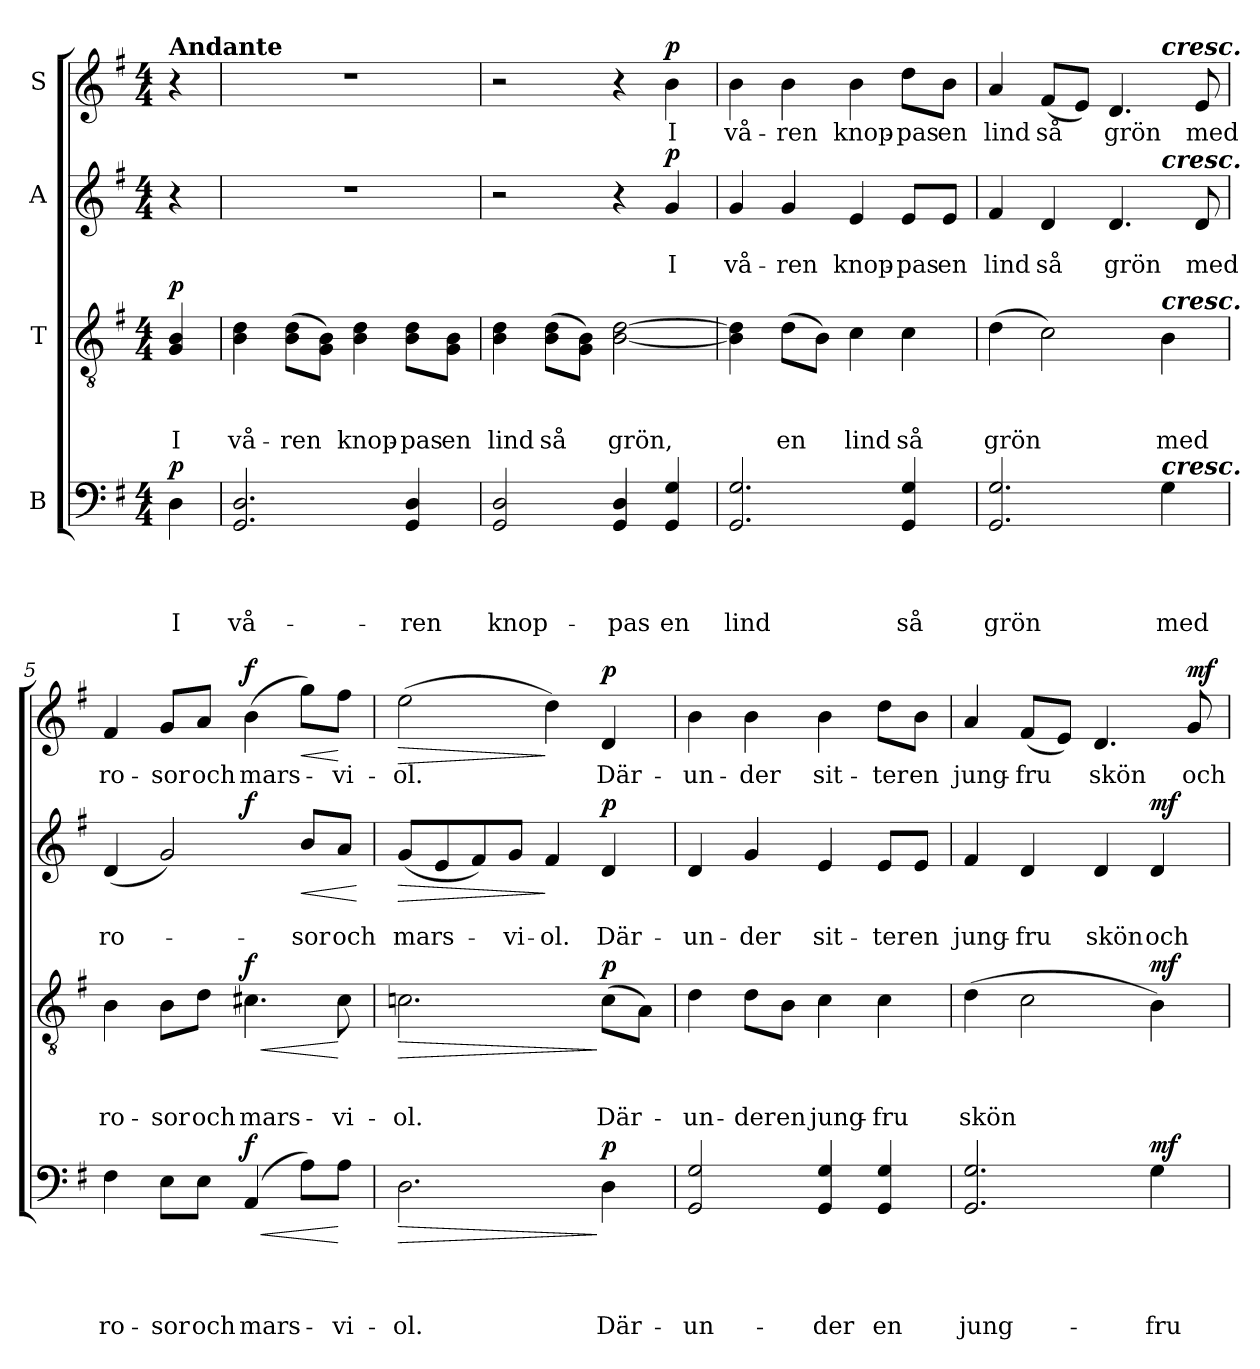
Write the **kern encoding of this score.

**kern	**text	**text	**text	**text	**dynam	**kern	**text	**text	**text	**dynam	**kern	**text	**text	**dynam	**kern	**text	**dynam
*part4	*part4	*part4	*part4	*part4	*part4	*part3	*part3	*part3	*part3	*part3	*part2	*part2	*part2	*part2	*part1	*part1	*part1
*staff4	*staff4	*staff4	*staff4	*staff4	*staff4	*staff3	*staff3	*staff3	*staff3	*staff3	*staff2	*staff2	*staff2	*staff2	*staff1	*staff1	*staff1
*I"B	*	*	*	*	*	*I"T	*	*	*	*	*I"A	*	*	*	*I"S	*	*
*clefF4	*	*	*	*	*	*clefGv2	*	*	*	*	*clefG2	*	*	*	*clefG2	*	*
*k[f#]	*	*	*	*	*	*k[f#]	*	*	*	*	*k[f#]	*	*	*	*k[f#]	*	*
*G:	*	*	*	*	*	*G:	*	*	*	*	*G:	*	*	*	*G:	*	*
*M4/4	*	*	*	*	*	*M4/4	*	*	*	*	*M4/4	*	*	*	*M4/4	*	*
=	=	=	=	=	=	=	=	=	=	=	=	=	=	=	=	=	=
!	!	!	!	!	!	!	!	!	!	!	!	!	!	!	!LO:TX:a:B:t=Andante	!	!
!	!	!	!	!LO:LY:b	!LO:DY:a	!	!	!	!LO:LY:b	!LO:DY:a	!	!	!	!	!	!	!
4D\	.	.	.	I	p	4G/ 4B/	.	.	I	p	4r	.	.	.	4r	.	.
=1	=1	=1	=1	=1	=1	=1	=1	=1	=1	=1	=1	=1	=1	=1	=1	=1	=1
!	!	!	!	!LO:LY:b	!	!	!	!	!LO:LY:b	!	!	!	!	!	!	!	!
2.GG/ 2.D/	.	.	.	vå-	.	4B\ 4d\	.	.	vå-	.	1r	.	.	.	1r	.	.
!	!	!	!	!	!	!	!	!	!LO:LY:b	!	!	!	!	!	!	!	!
.	.	.	.	.	.	(>8B\ 8d\L	.	.	-ren	.	.	.	.	.	.	.	.
.	.	.	.	.	.	8G\ 8B\J)	.	.	.	.	.	.	.	.	.	.	.
!	!	!	!	!	!	!	!	!	!LO:LY:b	!	!	!	!	!	!	!	!
.	.	.	.	.	.	4B\ 4d\	.	.	knop-	.	.	.	.	.	.	.	.
!	!	!	!	!LO:LY:b	!	!	!	!	!LO:LY:b	!	!	!	!	!	!	!	!
4GG/ 4D/	.	.	.	-ren	.	8B\ 8d\L	.	.	-pas	.	.	.	.	.	.	.	.
!	!	!	!	!	!	!	!	!	!LO:LY:b	!	!	!	!	!	!	!	!
.	.	.	.	.	.	8G\ 8B\J	.	.	en	.	.	.	.	.	.	.	.
=2	=2	=2	=2	=2	=2	=2	=2	=2	=2	=2	=2	=2	=2	=2	=2	=2	=2
!	!	!	!	!LO:LY:b	!	!	!	!	!LO:LY:b	!	!	!	!	!	!	!	!
2GG/ 2D/	.	.	.	knop-	.	4B\ 4d\	.	.	lind	.	2r	.	.	.	2r	.	.
!	!	!	!	!	!	!	!	!	!LO:LY:b	!	!	!	!	!	!	!	!
.	.	.	.	.	.	(>8B\ 8d\L	.	.	så	.	.	.	.	.	.	.	.
.	.	.	.	.	.	8G\ 8B\J)	.	.	.	.	.	.	.	.	.	.	.
!	!	!	!	!LO:LY:b	!	!	!	!	!LO:LY:b	!	!	!	!	!	!	!	!
4GG/ 4D/	.	.	.	-pas	.	[2B\ [2d\	.	.	grön,	.	4r	.	.	.	4r	.	.
!	!	!	!	!LO:LY:b	!	!	!	!	!	!	!	!	!LO:LY:b	!LO:DY:a	!	!LO:LY:b	!LO:DY:a
4GG/ 4G/	.	.	.	en	.	.	.	.	.	.	4g/	.	I	p	4b\	I	p
=3	=3	=3	=3	=3	=3	=3	=3	=3	=3	=3	=3	=3	=3	=3	=3	=3	=3
!	!	!	!	!LO:LY:b	!	!	!	!	!	!	!	!	!LO:LY:b	!	!	!LO:LY:b	!
2.GG/ 2.G/	.	.	.	lind	.	4B\] 4d\]	.	.	.	.	4g/	.	vå-	.	4b\	vå-	.
!	!	!	!	!	!	!	!	!	!LO:LY:b	!	!	!	!LO:LY:b	!	!	!LO:LY:b	!
.	.	.	.	.	.	(>8d\L	.	.	en	.	4g/	.	-ren	.	4b\	-ren	.
.	.	.	.	.	.	8B\J)	.	.	.	.	.	.	.	.	.	.	.
!	!	!	!	!	!	!	!	!	!LO:LY:b	!	!	!	!LO:LY:b	!	!	!LO:LY:b	!
.	.	.	.	.	.	4c\	.	.	lind	.	4e/	.	knop-	.	4b\	knop-	.
!	!	!	!	!LO:LY:b	!	!	!	!	!LO:LY:b	!	!	!	!LO:LY:b	!	!	!LO:LY:b	!
4GG/ 4G/	.	.	.	så	.	4c\	.	.	så	.	8e/L	.	-pas	.	8dd\L	-pas	.
!	!	!	!	!	!	!	!	!	!	!	!	!	!LO:LY:b	!	!	!LO:LY:b	!
.	.	.	.	.	.	.	.	.	.	.	8e/J	.	en	.	8b\J	en	.
=4	=4	=4	=4	=4	=4	=4	=4	=4	=4	=4	=4	=4	=4	=4	=4	=4	=4
!	!	!	!	!LO:LY:b	!	!	!	!	!LO:LY:b	!	!	!	!LO:LY:b	!	!	!LO:LY:b	!
*	*	*	*	*	*	*	*	*	*	*	*^	*	*	*	*^	*	*
2.GG/ 2.G/	.	.	.	grön	.	(>4d\	.	.	grön	.	4f#/	2.ryy	.	lind	.	4a/	2.ryy	lind	.
!	!	!	!	!	!	!	!	!	!	!	!	!	!	!LO:LY:b	!	!	!	!LO:LY:b	!
.	.	.	.	.	.	2c\)	.	.	.	.	4d/	.	.	så	.	(<8f#/L	.	så	.
.	.	.	.	.	.	.	.	.	.	.	.	.	.	.	.	8e/J)	.	.	.
!	!	!	!	!	!	!	!	!	!	!	!	!	!	!LO:LY:b	!	!	!	!LO:LY:b	!
.	.	.	.	.	.	.	.	.	.	.	4.d/	.	.	grön	.	4.d/	.	grön	.
!	!	!	!	!	!	!	!	!	!	!	!	!	!	!	!	!	!LO:TX:a:Bi:t=cresc.	!	!
!	!	!	!	!	!	!	!	!	!	!	!	!LO:TX:a:Bi:t=cresc.	!	!	!	!	!	!	!
!	!	!	!	!	!	!LO:TX:a:Bi:t=cresc.	!	!	!	!	!	!	!	!	!	!	!	!	!
!LO:TX:a:Bi:t=cresc.	!	!	!	!	!	!	!	!	!	!	!	!	!	!	!	!	!	!	!
!	!	!	!	!LO:LY:b	!	!	!	!	!LO:LY:b	!	!	!	!	!	!	!	!	!	!
4G\	.	.	.	med	.	4B\	.	.	med	.	.	4ryy	.	.	.	.	4ryy	.	.
!	!	!	!	!	!	!	!	!	!	!	!	!	!	!LO:LY:b	!	!	!	!LO:LY:b	!
.	.	.	.	.	.	.	.	.	.	.	8d/	.	.	med	.	8e/	.	med	.
!!LO:LB:g=z
=5	=5	=5	=5	=5	=5	=5	=5	=5	=5	=5	=5	=5	=5	=5	=5	=5	=5	=5	=5
!	!	!	!	!LO:LY:b	!	!	!	!	!LO:LY:b	!	!	!	!	!LO:LY:b	!	!	!	!LO:LY:b	!
*	*	*	*	*	*	*	*	*	*	*	*	*	*	*	*	*v	*v	*	*
4F#\	.	.	.	ro-	.	4B\	.	.	ro-	.	(<4d/	2ryy	.	ro-	.	4f#/	ro-	.
!	!	!	!	!LO:LY:b	!	!	!	!	!LO:LY:b	!	!	!	!	!	!	!	!LO:LY:b	!
8E\L	.	.	.	-sor	.	8B\L	.	.	-sor	.	2g/)	.	.	.	.	8g/L	-sor	.
!	!	!	!	!LO:LY:b	!	!	!	!	!LO:LY:b	!	!	!	!	!	!	!	!LO:LY:b	!
8E\J	.	.	.	och	.	8d\J	.	.	och	.	.	.	.	.	.	8a/J	och	.
!	!	!	!	!LO:LY:b	!LO:HP:b	!	!	!	!LO:LY:b	!LO:HP:b	!	!	!	!	!	!	!LO:LY:b	!
!	!	!	!	!	!LO:DY:n=1:a	!	!	!	!	!LO:DY:n=1:a	!	!	!	!	!LO:DY:a	!	!	!LO:DY:a
(>4AA/	.	.	.	mars-	< f	4.c#X\	.	.	mars-	< f	.	2ryy	.	.	f	(>4b\	mars-	f
!	!	!	!	!	!	!	!	!	!	!	!	!	!	!LO:LY:b	!LO:HP:b	!	!	!LO:HP:b
8A\L)	.	.	.	.	.	.	.	.	.	.	8b/L	.	.	-sor	<	8gg\L)	.	<
!	!	!	!	!LO:LY:b	!	!	!	!	!LO:LY:b	!	!	!	!	!LO:LY:b	!	!	!LO:LY:b	!
8A\J	.	.	.	-vi-	[	8c#\	.	.	-vi-	[	8a/J	.	.	och	.	8ff#\J	-vi-	[
.	.	.	.	.	.	.	.	.	.	.	.	.	.	.	[	.	.	.
=6	=6	=6	=6	=6	=6	=6	=6	=6	=6	=6	=6	=6	=6	=6	=6	=6	=6	=6
!	!	!	!	!LO:LY:b	!LO:HP:b	!	!	!	!LO:LY:b	!LO:HP:b	!	!	!	!LO:LY:b	!LO:HP:b	!	!LO:LY:b	!LO:HP:b
*	*	*	*	*	*	*	*	*	*	*	*v	*v	*	*	*	*	*	*
2.D\	.	.	.	-ol.	>	2.cni\	.	.	-ol.	>	(<8g/L	.	mars-	>	(>2ee\	-ol.	>
.	.	.	.	.	.	.	.	.	.	.	8e/	.	.	.	.	.	.
.	.	.	.	.	.	.	.	.	.	.	8f#/)	.	.	.	.	.	.
!	!	!	!	!	!	!	!	!	!	!	!	!	!LO:LY:b	!	!	!	!
.	.	.	.	.	.	.	.	.	.	.	8g/J	.	-vi-	.	.	.	.
!	!	!	!	!	!	!	!	!	!	!	!	!	!LO:LY:b	!	!	!	!
.	.	.	.	.	.	.	.	.	.	.	4f#/	.	-ol.	]	4dd\)	.	]
!	!	!	!	!LO:LY:b	!LO:DY:n=1:a	!	!	!	!LO:LY:b	!LO:DY:n=1:a	!	!	!LO:LY:b	!LO:DY:a	!	!LO:LY:b	!LO:DY:a
4D\	.	.	.	Där-	] p	(>8c\L	.	.	Där-	] p	4d/	.	Där-	p	4d/	Där-	p
.	.	.	.	.	.	8A\J)	.	.	.	.	.	.	.	.	.	.	.
=7	=7	=7	=7	=7	=7	=7	=7	=7	=7	=7	=7	=7	=7	=7	=7	=7	=7
!	!	!	!	!LO:LY:b	!	!	!	!	!LO:LY:b	!	!	!	!LO:LY:b	!	!	!LO:LY:b	!
2GG/ 2G/	.	.	.	-un-	.	4d\	.	.	-un-	.	4d/	.	-un-	.	4b\	-un-	.
!	!	!	!	!	!	!	!	!	!LO:LY:b	!	!	!	!LO:LY:b	!	!	!LO:LY:b	!
.	.	.	.	.	.	8d\L	.	.	-der	.	4g/	.	-der	.	4b\	-der	.
!	!	!	!	!	!	!	!	!	!LO:LY:b	!	!	!	!	!	!	!	!
.	.	.	.	.	.	8B\J	.	.	en	.	.	.	.	.	.	.	.
!	!	!	!	!LO:LY:b	!	!	!	!	!LO:LY:b	!	!	!	!LO:LY:b	!	!	!LO:LY:b	!
4GG/ 4G/	.	.	.	-der	.	4c\	.	.	jung-	.	4e/	.	sit-	.	4b\	sit-	.
!	!	!	!	!LO:LY:b	!	!	!	!	!LO:LY:b	!	!	!	!LO:LY:b	!	!	!LO:LY:b	!
4GG/ 4G/	.	.	.	en	.	4c\	.	.	-fru	.	8e/L	.	-ter	.	8dd\L	-ter	.
!	!	!	!	!	!	!	!	!	!	!	!	!	!LO:LY:b	!	!	!LO:LY:b	!
.	.	.	.	.	.	.	.	.	.	.	8e/J	.	en	.	8b\J	en	.
=8	=8	=8	=8	=8	=8	=8	=8	=8	=8	=8	=8	=8	=8	=8	=8	=8	=8
!	!	!	!	!LO:LY:b	!	!	!	!	!LO:LY:b	!	!	!	!LO:LY:b	!	!	!LO:LY:b	!
2.GG/ 2.G/	.	.	.	jung-	.	(>4d\	.	.	skön	.	4f#/	.	jung-	.	4a/	jung-	.
!	!	!	!	!	!	!	!	!	!	!	!	!	!LO:LY:b	!	!	!LO:LY:b	!
.	.	.	.	.	.	2c\	.	.	.	.	4d/	.	-fru	.	(<8f#/L	-fru	.
.	.	.	.	.	.	.	.	.	.	.	.	.	.	.	8e/J)	.	.
!	!	!	!	!	!	!	!	!	!	!	!	!	!LO:LY:b	!	!	!LO:LY:b	!
.	.	.	.	.	.	.	.	.	.	.	4d/	.	skön	.	4.d/	skön	.
!	!	!	!	!LO:LY:b	!LO:DY:a	!	!	!	!	!LO:DY:a	!	!	!LO:LY:b	!LO:DY:a	!	!	!
4G\	.	.	.	-fru	mf	4B\)	.	.	.	mf	4d/	.	och	mf	.	.	.
!	!	!	!	!	!	!	!	!	!	!	!	!	!	!	!	!LO:LY:b	!LO:DY:a
.	.	.	.	.	.	.	.	.	.	.	.	.	.	.	8g/	och	mf
=	=	=	=	=	=	=	=	=	=	=	=	=	=	=	=	=	=
*-	*-	*-	*-	*-	*-	*-	*-	*-	*-	*-	*-	*-	*-	*-	*-	*-	*-
